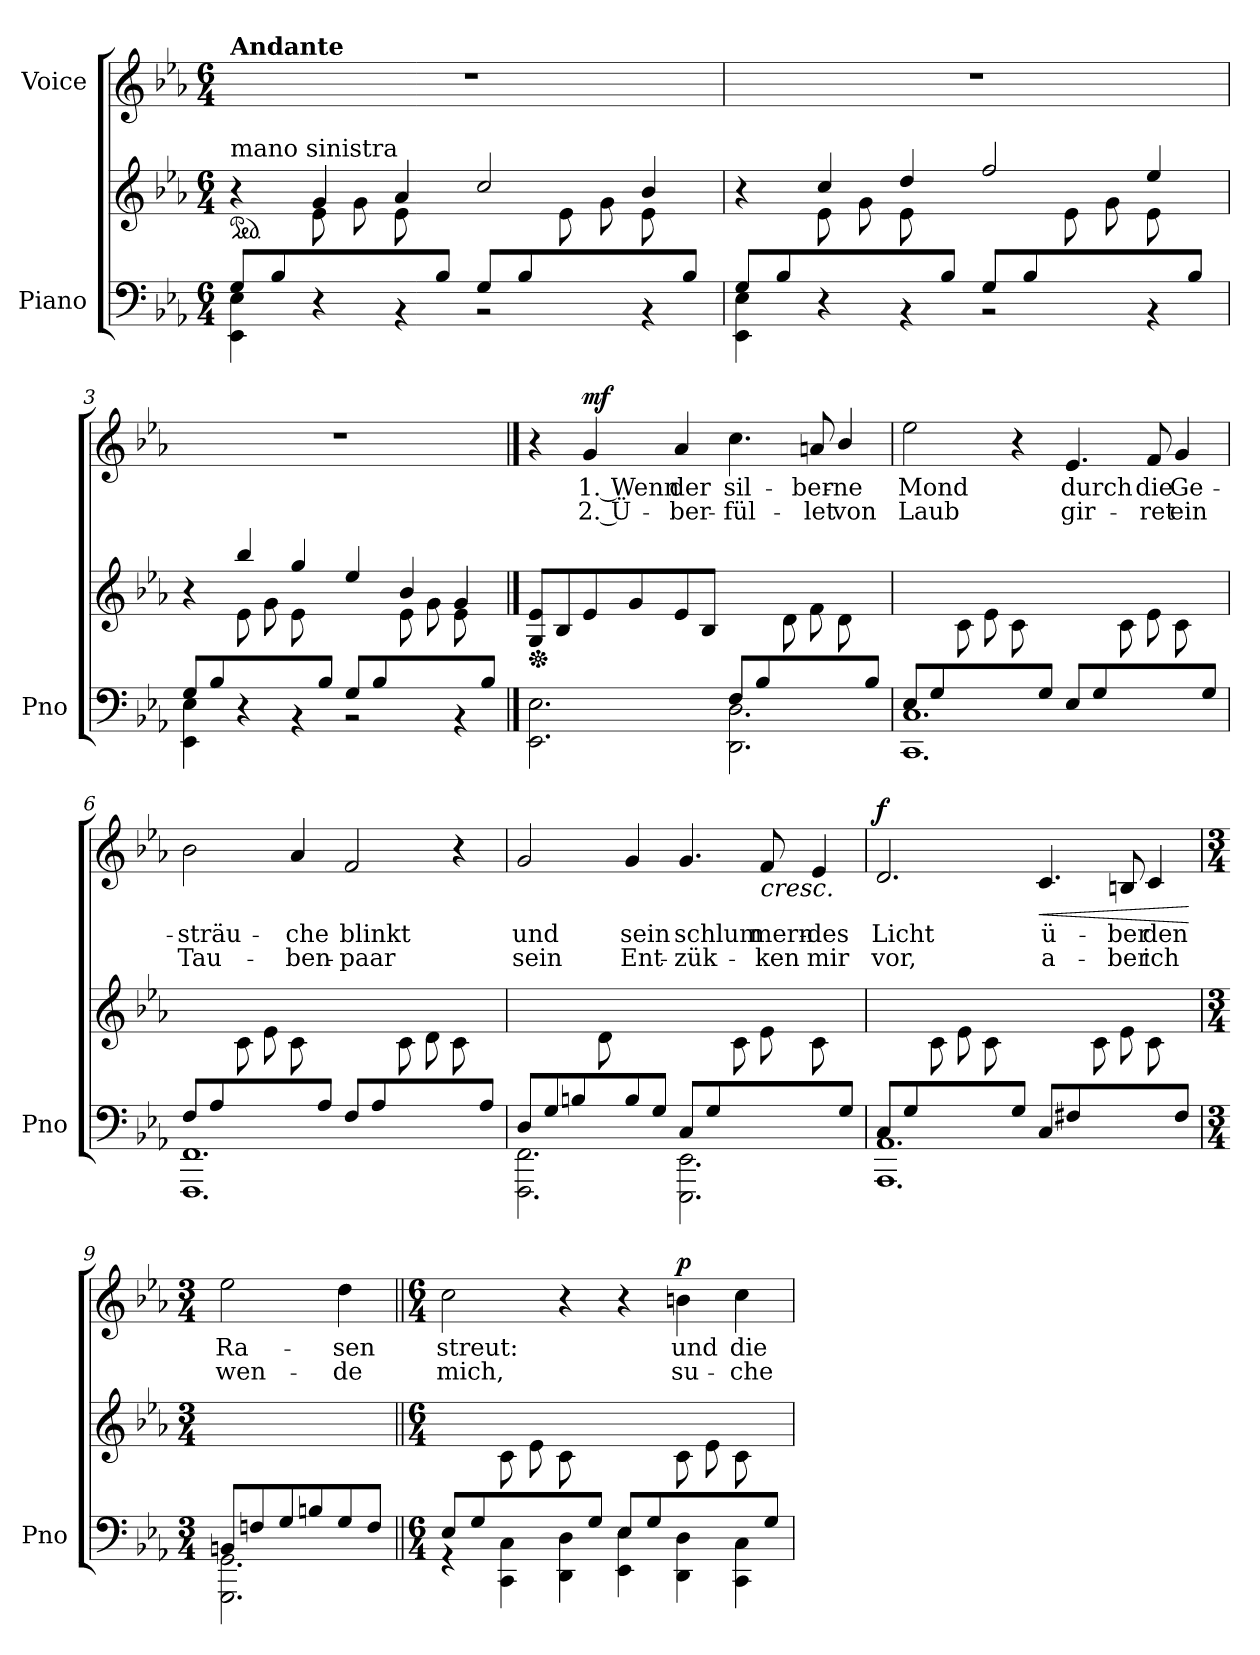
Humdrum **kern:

**kern	**kern	**kern	**text	**text	**dynam
*part2	*part2	*part1	*part1	*part1	*part1
*staff3	*staff2	*staff1	*staff1	*staff1	*staff1
*I"Piano	*	*I"Voice	*	*	*
*I'Pno	*	*	*	*	*
*clefF4	*clefG2	*clefG2	*	*	*
*k[b-e-a-]	*k[b-e-a-]	*k[b-e-a-]	*	*	*
*M6/4	*M6/4	*M6/4	*	*	*
=1	=1	=1	=1	=1	=1
*^	*	*	*	*	*
*	*	*ped	*	*	*	*
*	*	*^	*	*	*	*
!	!	!	!	!LO:TX:a:B:t=Andante	!	!	!
!	!	!LO:TX:a:t=mano sinistra	!	!	!	!	!
8G/L	4EE-\ 4E-\	4r	4ryy	1.r	.	.	.
8B-/	.	.	.	.	.	.	.
4.ryy	4r	4g/	8e-\	.	.	.	.
.	.	.	8g\	.	.	.	.
.	4r	4a-/	8e-\	.	.	.	.
8B-/J	.	.	4.ryy	.	.	.	.
8G/L	2r	2cc/	.	.	.	.	.
8B-/	.	.	.	.	.	.	.
4.ryy	.	.	8e-\	.	.	.	.
.	.	.	8g\	.	.	.	.
.	4r	4b-/	8e-\	.	.	.	.
8B-/J	.	.	8ryy	.	.	.	.
=2	=2	=2	=2	=2	=2	=2	=2
8G/L	4EE-\ 4E-\	4r	4ryy	1.r	.	.	.
8B-/	.	.	.	.	.	.	.
4.ryy	4r	4cc/	8e-\	.	.	.	.
.	.	.	8g\	.	.	.	.
.	4r	4dd/	8e-\	.	.	.	.
8B-/J	.	.	4.ryy	.	.	.	.
8G/L	2r	2ff/	.	.	.	.	.
8B-/	.	.	.	.	.	.	.
4.ryy	.	.	8e-\	.	.	.	.
.	.	.	8g\	.	.	.	.
.	4r	4ee-/	8e-\	.	.	.	.
8B-/J	.	.	8ryy	.	.	.	.
=3	=3	=3	=3	=3	=3	=3	=3
8G/L	4EE-\ 4E-\	4r	4ryy	1.r	.	.	.
8B-/	.	.	.	.	.	.	.
4.ryy	4r	4bb-/	8e-\	.	.	.	.
.	.	.	8g\	.	.	.	.
.	4r	4gg/	8e-\	.	.	.	.
8B-/J	.	.	4.ryy	.	.	.	.
8G/L	2r	4ee-/	.	.	.	.	.
8B-/	.	.	.	.	.	.	.
4.ryy	.	4b-/	8e-\	.	.	.	.
.	.	.	8g\	.	.	.	.
.	4r	4g/	8e-\	.	.	.	.
8B-/J	.	.	8ryy	.	.	.	.
==4	==4	==4	==4	==4	==4	==4	==4
*	*	*Xped	*	*	*	*	*
2.EE-\ 2.E-\	2.ryy	8G/ 8e-/L	1ryy	4r	.	.	.
.	.	8B-/	.	.	.	.	.
!	!	!	!	!	!	!	!LO:DY:b
.	.	8e-/	.	4g/	1. Wenn	2. Ü-	mf
.	.	8g/	.	.	.	.	.
.	.	8e-/	.	4a-/	der	-ber-	.
.	.	8B-/J	.	.	.	.	.
2.DD\ 2.D\	8F/L	2.ryy	.	4.cc\	sil-	-fül-	.
.	8B-/	.	.	.	.	.	.
.	4.ryy	.	8d\	.	.	.	.
.	.	.	8f\	8an/	-ber-	-let	.
.	.	.	8d\	4b-/	-ne	von	.
.	8B-/J	.	8ryy	.	.	.	.
=5	=5	=5	=5	=5	=5	=5	=5
8E-/L	1.CC 1.C	1.ryy	4ryy	2ee-\	Mond	Laub	.
8G/	.	.	.	.	.	.	.
4.ryy	.	.	8c\	.	.	.	.
.	.	.	8e-\	.	.	.	.
.	.	.	8c\	4r	.	.	.
8G/J	.	.	4.ryy	.	.	.	.
8E-/L	.	.	.	4.e-/	durch	gir-	.
8G/	.	.	.	.	.	.	.
4.ryy	.	.	8c\	.	.	.	.
.	.	.	8e-\	8f/	die	-ret	.
.	.	.	8c\	4g/	Ge-	ein	.
8G/J	.	.	8ryy	.	.	.	.
=6	=6	=6	=6	=6	=6	=6	=6
8F/L	1.FFF 1.FF	1.ryy	4ryy	2b-\	-sträu-	Tau-	.
8A-/	.	.	.	.	.	.	.
4.ryy	.	.	8c\	.	.	.	.
.	.	.	8e-\	.	.	.	.
.	.	.	8c\	4a-/	-che	-ben-	.
8A-/J	.	.	4.ryy	.	.	.	.
8F/L	.	.	.	2f/	blinkt	-paar	.
8A-/	.	.	.	.	.	.	.
4.ryy	.	.	8c\	.	.	.	.
.	.	.	8d\	.	.	.	.
.	.	.	8c\	4r	.	.	.
8A-/J	.	.	8ryy	.	.	.	.
=7	=7	=7	=7	=7	=7	=7	=7
8D/L	2.FFF\ 2.FF\	1.ryy	4.ryy	2g/	und	sein	.
8G/	.	.	.	.	.	.	.
8Bn/	.	.	.	.	.	.	.
8ryy	.	.	8d\	.	.	.	.
8B/	.	.	2ryy	4g/	sein	Ent-	.
8G/J	.	.	.	.	.	.	.
8C/L	2.EEE-\ 2.EE-\	.	.	4.g/	schlum-	-zük-	.
8G/	.	.	.	.	.	.	.
4.ryy	.	.	8c\	.	.	.	.
!	!	!	!	!LO:TX:b:i:t=cresc.	!	!	!
.	.	.	8e-\	8f/	-mern-	-ken	.
.	.	.	8c\	4e-/	-des	mir	.
8G/J	.	.	8ryy	.	.	.	.
=8	=8	=8	=8	=8	=8	=8	=8
!	!	!	!	!	!	!	!LO:DY:b
8C/L	1.AAA- 1.AA-	1.ryy	4ryy	2.d/	Licht	vor,	f
8G/	.	.	.	.	.	.	.
4.ryy	.	.	8c\	.	.	.	.
.	.	.	8e-\	.	.	.	.
.	.	.	8c\	.	.	.	.
8G/J	.	.	4.ryy	.	.	.	.
!	!	!	!	!	!	!	!LO:HP:b
8C/L	.	.	.	4.c/	ü-	a-	<
8F#X/	.	.	.	.	.	.	.
4.ryy	.	.	8c\	.	.	.	.
.	.	.	8e-\	8Bn/	-ber	-ber	.
.	.	.	8c\	4c/	den	ich	.
8F#/J	.	.	8ryy	.	.	.	.
*v	*v	*	*	*	*	*	*
*	*v	*v	*	*	*	*
.	.	.	.	.	[
=9	=9	=9	=9	=9	=9
*M3/4	*M3/4	*M3/4	*	*	*
*^	*	*	*	*	*
8BBn/L	2.GGG\ 2.GG\	2.ryy	2ee-\	Ra-	wen-	.
8Fn/	.	.	.	.	.	.
8G/	.	.	.	.	.	.
8Bn/	.	.	.	.	.	.
8G/	.	.	4dd\	-sen	-de	.
8F/J	.	.	.	.	.	.
=10||	=10||	=10||	=10||	=10||	=10||	=10||
*M6/4	*	*M6/4	*M6/4	*	*	*
*	*	*^	*	*	*	*
8E-/L	4r	1.ryy	4ryy	2cc\	streut:	mich,	.
8G/	.	.	.	.	.	.	.
4.ryy	4CC\ 4C\	.	8c\	.	.	.	.
.	.	.	8e-\	.	.	.	.
.	4DD\ 4D\	.	8c\	4r	.	.	.
8G/J	.	.	4.ryy	.	.	.	.
8E-/L	4EE-\ 4E-\	.	.	4r	.	.	.
8G/	.	.	.	.	.	.	.
!	!	!	!	!	!	!	!LO:DY:b
4.ryy	4DD\ 4D\	.	8c\	4bn\	und	su-	p
.	.	.	8e-\	.	.	.	.
.	4CC\ 4C\	.	8c\	4cc\	die	-che	.
8G/J	.	.	8ryy	.	.	.	.
*v	*v	*	*	*	*	*	*
*	*v	*v	*	*	*	*
=	=	=	=	=	=
*-	*-	*-	*-	*-	*-
